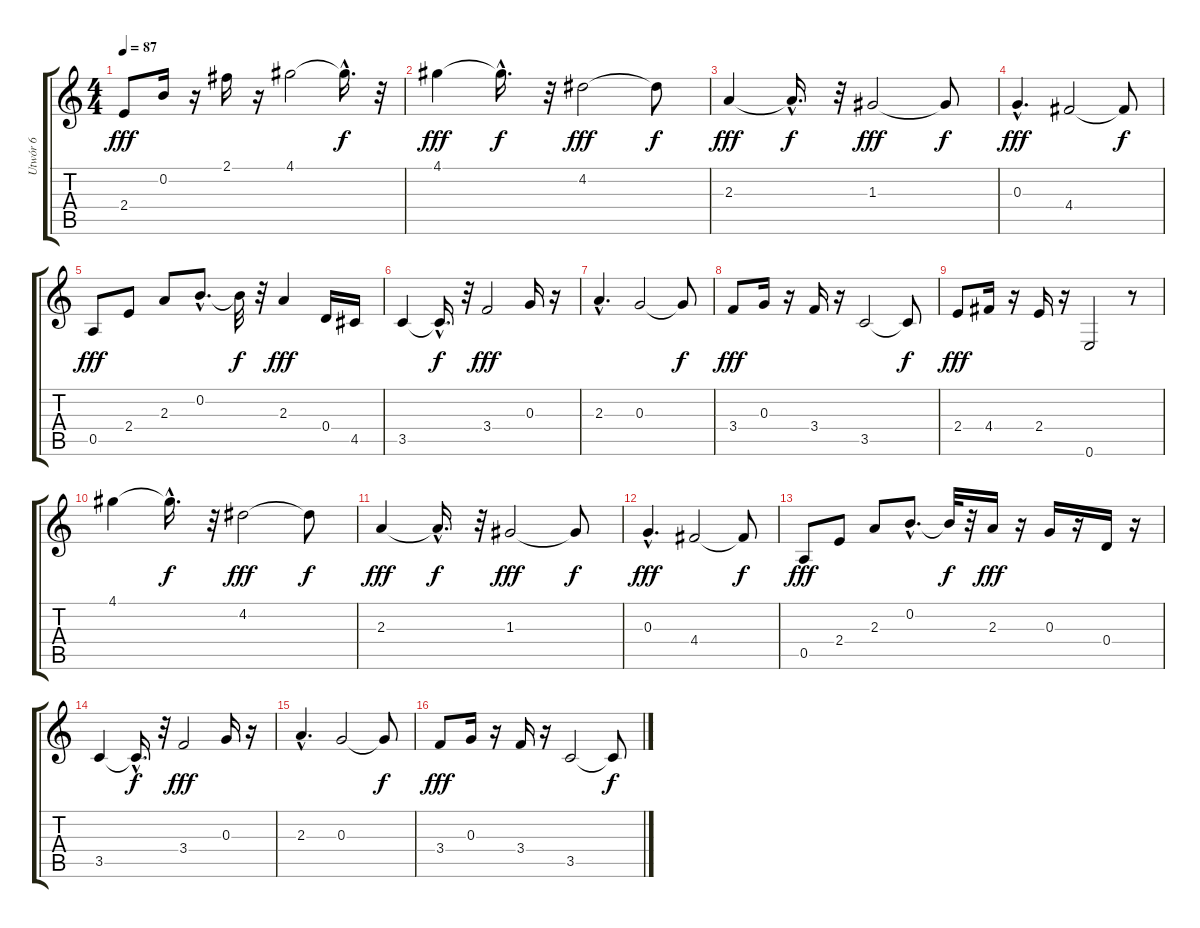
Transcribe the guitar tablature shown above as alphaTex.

\track ("Utwór 6" "Utwór 6") {instrument electricbassfinger}
\staff {score tabs}
\tuning (E4 B3 G3 D3 A2 E2) {hide}
\ts (4 4)
\tempo 87
\clef g2
\ks c
2.4.8{dy fff} 0.2.16 r.16 2.1.16 r.16 4.1.2 4.1{hac t}.16{d dy f} r.32 |
4.1.4{dy fff} 4.1{hac t}.16{d dy f} r.32 4.2.2{dy fff} 4.2{t}.8{dy f} |
2.3.4{dy fff} 2.3{hac t}.16{d dy f} r.32 1.3.2{dy fff} 1.3{t}.8{dy f} |
0.3{hac}.4{d dy fff} 4.4.2 4.4{t}.8{dy f} |
0.5.8{dy fff} 2.4.8 2.3.8 0.2{hac}.8{d} 0.2{t}.32{dy f} r.32 2.3.4{dy fff} 0.4.16 4.5.16 |
3.5.4 3.5{hac t}.16{d dy f} r.32 3.4.2{dy fff} 0.3.16 r.16 |
2.3{hac}.4{d} 0.3.2 0.3{t}.8{dy f} |
3.4.8{dy fff} 0.3.16 r.16 3.4.16 r.16 3.5.2 3.5{t}.8{dy f} |
2.4.8{dy fff} 4.4.16 r.16 2.4.16 r.16 0.6.2 r.8 |
4.1.4 4.1{hac t}.16{d dy f} r.32 4.2.2{dy fff} 4.2{t}.8{dy f} |
2.3.4{dy fff} 2.3{hac t}.16{d dy f} r.32 1.3.2{dy fff} 1.3{t}.8{dy f} |
0.3{hac}.4{d dy fff} 4.4.2 4.4{t}.8{dy f} |
0.5.8{dy fff} 2.4.8 2.3.8 0.2{hac}.8{d} 0.2{t}.32{dy f} r.32 2.3.16{dy fff} r.16 0.3.16 r.16 0.4.16 r.16 |
3.5.4 3.5{hac t}.16{d dy f} r.32 3.4.2{dy fff} 0.3.16 r.16 |
2.3{hac}.4{d} 0.3.2 0.3{t}.8{dy f} |
3.4.8{dy fff} 0.3.16 r.16 3.4.16 r.16 3.5.2 3.5{t}.8{dy f}
